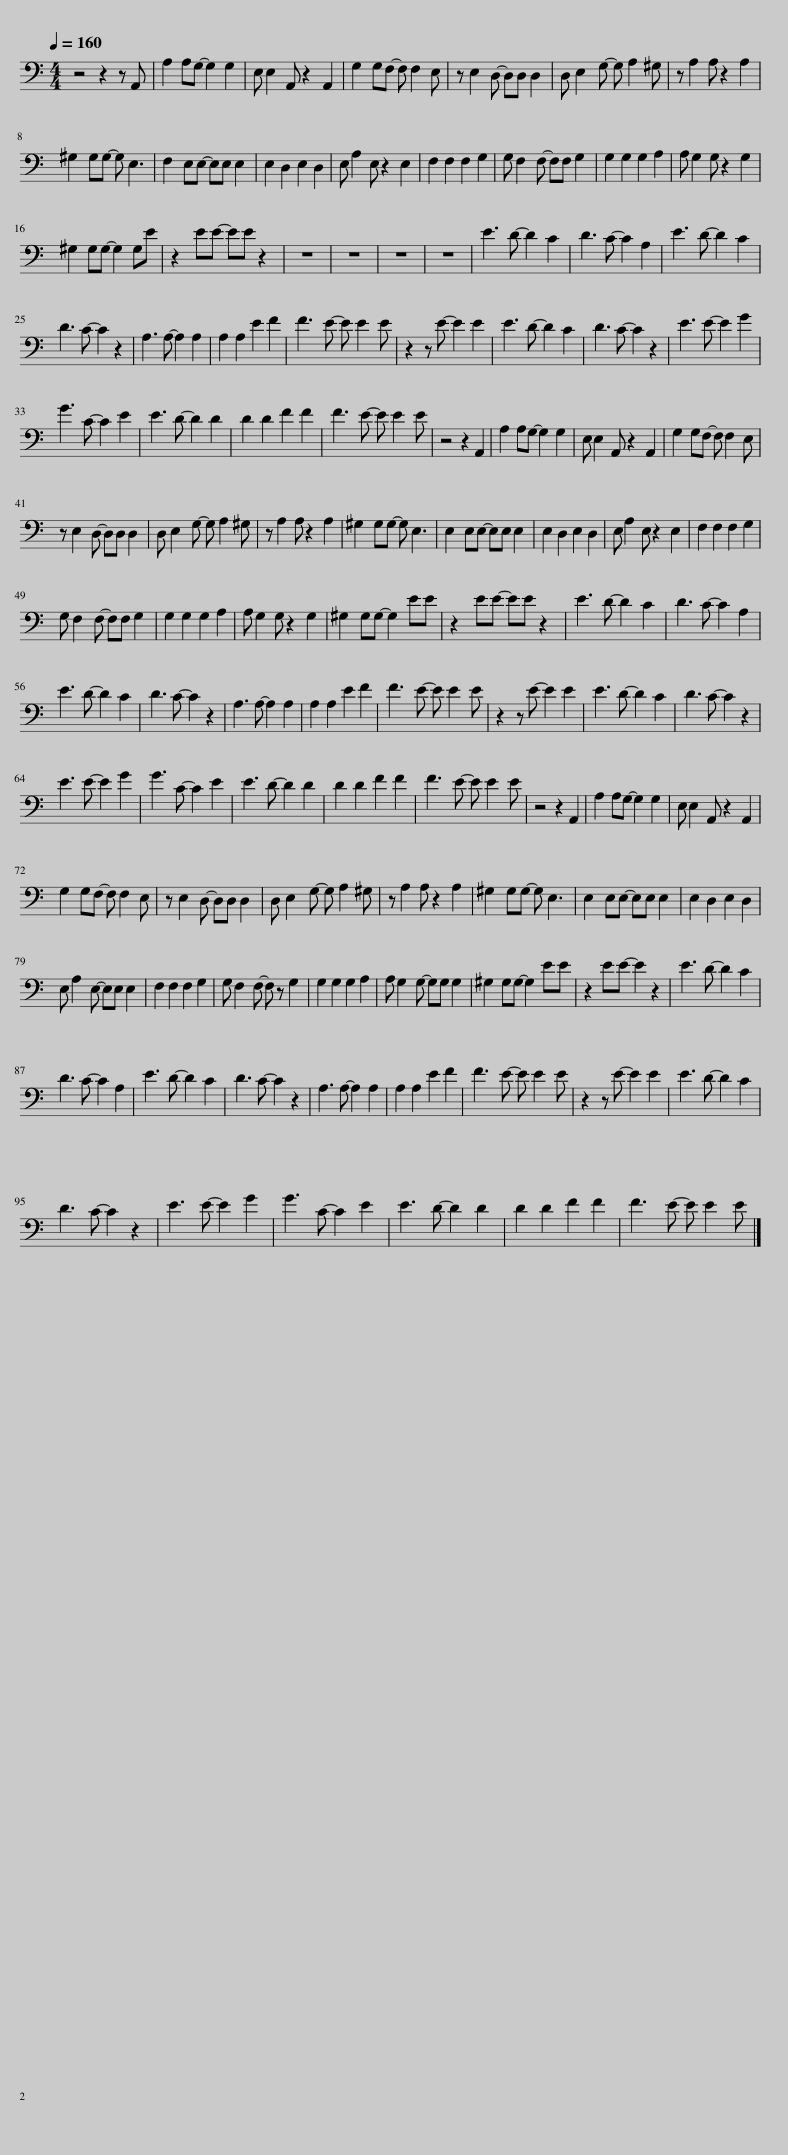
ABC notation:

X:1
L:1/8
Q:1/4=160
M:4/4
I:linebreak $
K:C
V:1 bass
V:1
 z4 z2 z A,, | A,2 A,G,- G,2 G,2 | E, E,2 A,, z2 A,,2 | G,2 G,F,- F, F,2 E, | z E,2 D,- D,D, D,2 | %5
 D, E,2 G,- G, A,2 ^G, | z A,2 A, z2 A,2 |$ ^G,2 G,G,- G, E,3 | F,2 E,E,- E,E, E,2 | E,2 D,2 E,2 D,2 | %10
 E, A,2 E, z2 E,2 | F,2 F,2 F,2 G,2 | G, F,2 F,- F,F, G,2 | G,2 G,2 G,2 A,2 | A, G,2 G, z2 G,2 |$ %15
 ^G,2 G,G,- G,2 G,E | z2 EE- EE z2 | z8 | z8 | z8 | %20
 z8 | E3 D- D2 C2 | D3 C- C2 A,2 | E3 D- D2 C2 |$ D3 C- C2 z2 | %25
 A,3 A,- A,2 A,2 | A,2 A,2 E2 F2 | F3 E- E E2 E | z2 z E- E2 E2 | E3 D- D2 C2 | %30
 D3 C- C2 z2 | E3 E- E2 G2 |$ G3 C- C2 E2 | E3 D- D2 D2 | D2 D2 F2 F2 | %35
 F3 E- E E2 E | z4 z2 A,,2 | A,2 A,G,- G,2 G,2 | E, E,2 A,, z2 A,,2 | G,2 G,F,- F, F,2 E, |$ %40
 z E,2 D,- D,D, D,2 | D, E,2 G,- G, A,2 ^G, | z A,2 A, z2 A,2 | ^G,2 G,G,- G, E,3 | E,2 E,E,- E,E, E,2 | %45
 E,2 D,2 E,2 D,2 | E, A,2 E, z2 E,2 | F,2 F,2 F,2 G,2 |$ G, F,2 F,- F,F, G,2 | G,2 G,2 G,2 A,2 | %50
 A, G,2 G, z2 G,2 | ^G,2 G,G,- G,2 EE | z2 EE- EE z2 | E3 D- D2 C2 | D3 C- C2 A,2 |$ %55
 E3 D- D2 C2 | D3 C- C2 z2 | A,3 A,- A,2 A,2 | A,2 A,2 E2 F2 | F3 E- E E2 E | %60
 z2 z E- E2 E2 | E3 D- D2 C2 | D3 C- C2 z2 |$ E3 E- E2 G2 | G3 C- C2 E2 | %65
 E3 D- D2 D2 | D2 D2 F2 F2 | F3 E- E E2 E | z4 z2 A,,2 | A,2 A,G,- G,2 G,2 | %70
 E, E,2 A,, z2 A,,2 |$ G,2 G,F,- F, F,2 E, | z E,2 D,- D,D, D,2 | D, E,2 G,- G, A,2 ^G, | z A,2 A, z2 A,2 | %75
 ^G,2 G,G,- G, E,3 | E,2 E,E,- E,E, E,2 | E,2 D,2 E,2 D,2 |$ E, A,2 E,- E,E, E,2 | F,2 F,2 F,2 G,2 | %80
 G, F,2 F,- F, z G,2 | G,2 G,2 G,2 A,2 | A, G,2 G,- G,G, G,2 | ^G,2 G,G,- G,2 EE | z2 EE- E2 z2 | %85
 E3 D- D2 C2 |$ D3 C- C2 A,2 | E3 D- D2 C2 | D3 C- C2 z2 | A,3 A,- A,2 A,2 | %90
 A,2 A,2 E2 F2 | F3 E- E E2 E | z2 z E- E2 E2 | E3 D- D2 C2 |$ D3 C- C2 z2 | %95
 E3 E- E2 G2 | G3 C- C2 E2 | E3 D- D2 D2 | D2 D2 F2 F2 | F3 E- E E2 E |] %100
